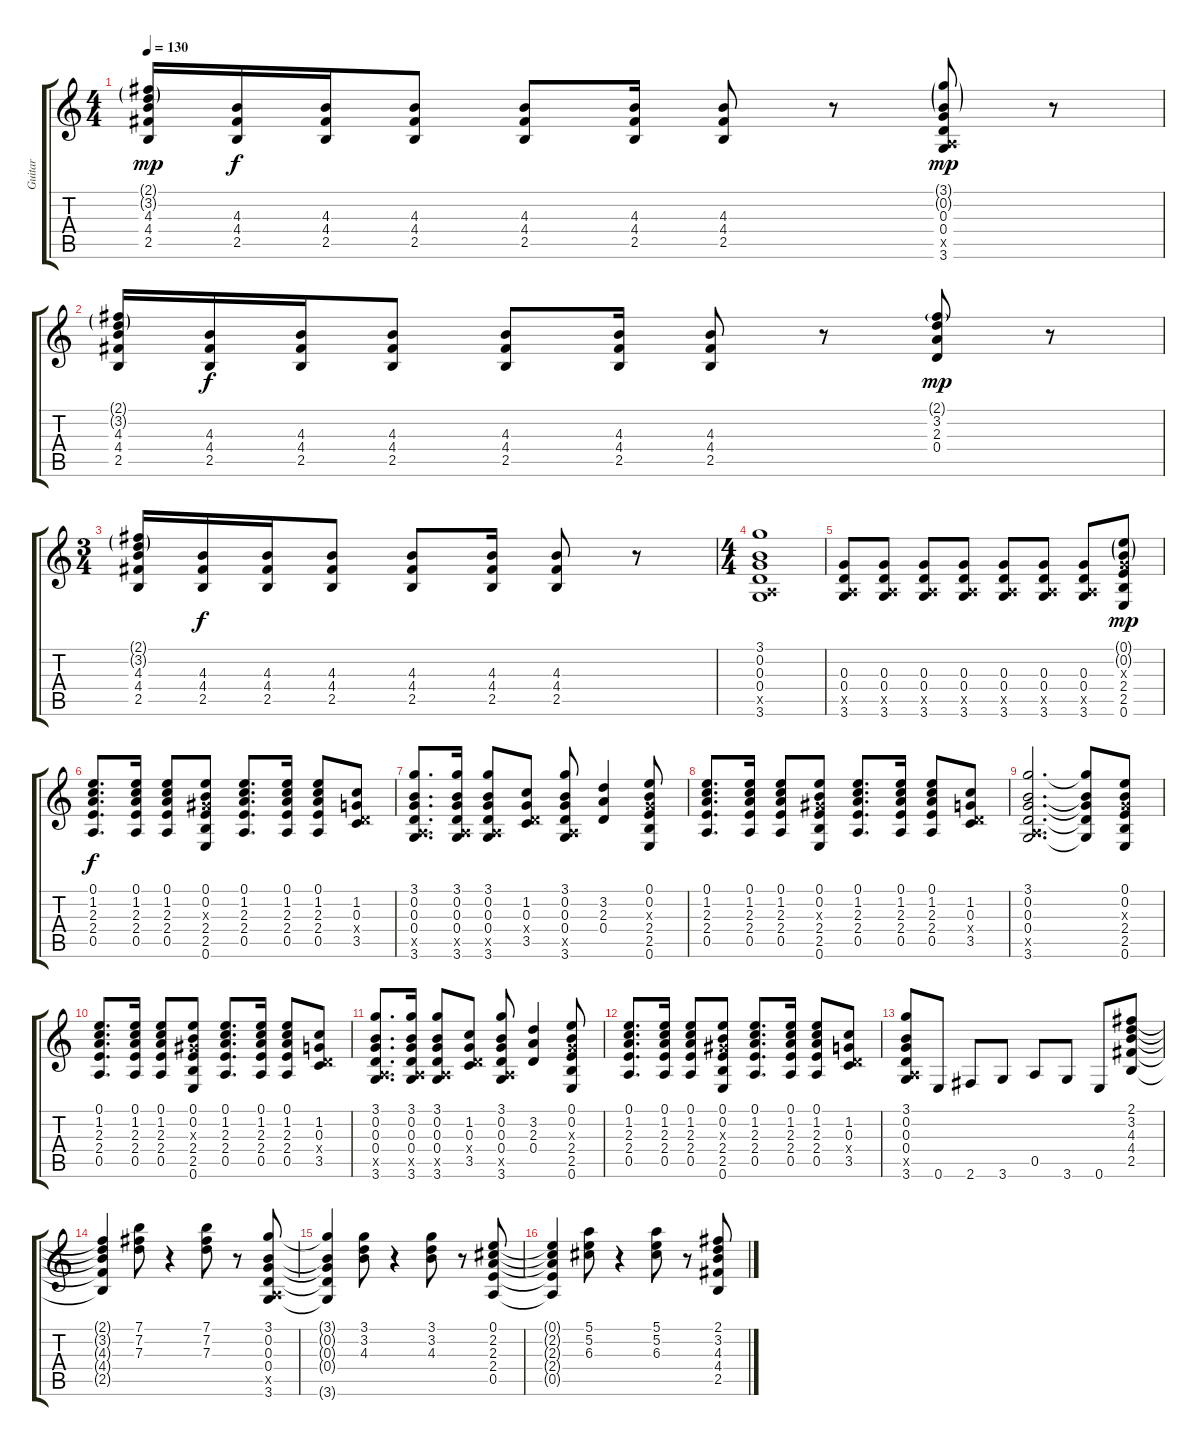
\track ("Guitar " "Guitar ") {instrument distortionguitar}
\staff {score tabs}
\tuning (E4 B3 G3 D3 A2 E2) {hide}
\ts (4 4)
\tempo 130
\clef g2
\ks c
(2.1{g} 3.2{g} 4.3 4.4 2.5).16{dy mp} (4.3 4.4 2.5).16{dy f} (4.3 4.4 2.5).16 (4.3 4.4 2.5).8 (4.3 4.4 2.5).8 (4.3 4.4 2.5).16 (4.3 4.4 2.5).8 r.8 (3.1{g} 0.2{g} 0.3 0.4 0.5{x} 3.6).8{dy mp} r.8 |
(2.1{g} 3.2{g} 4.3 4.4 2.5).16 (4.3 4.4 2.5).16{dy f} (4.3 4.4 2.5).16 (4.3 4.4 2.5).8 (4.3 4.4 2.5).8 (4.3 4.4 2.5).16 (4.3 4.4 2.5).8 r.8 (2.1{g} 3.2 2.3 0.4).8{dy mp} r.8 |
\ts (3 4)
(2.1{g} 3.2{g} 4.3 4.4 2.5).16 (4.3 4.4 2.5).16{dy f} (4.3 4.4 2.5).16 (4.3 4.4 2.5).8 (4.3 4.4 2.5).8 (4.3 4.4 2.5).16 (4.3 4.4 2.5).8 r.8 |
\ts (4 4)
(3.1 0.2 0.3 0.4 0.5{x} 3.6).1 |
(0.3 0.4 0.5{x} 3.6).8 (0.3 0.4 0.5{x} 3.6).8 (0.3 0.4 0.5{x} 3.6).8 (0.3 0.4 0.5{x} 3.6).8 (0.3 0.4 0.5{x} 3.6).8 (0.3 0.4 0.5{x} 3.6).8 (0.3 0.4 0.5{x} 3.6).8 (0.1{g} 0.2{g} 0.3{x} 2.4 2.5 0.6).8{dy mp} |
(0.1 1.2 2.3 2.4 0.5).8{d dy f} (0.1 1.2 2.3 2.4 0.5).16 (0.1 1.2 2.3 2.4 0.5).8 (0.1 0.2 1.3{x} 2.4 2.5 0.6).8 (0.1 1.2 2.3 2.4 0.5).8{d} (0.1 1.2 2.3 2.4 0.5).16 (0.1 1.2 2.3 2.4 0.5).8 (1.2 0.3 0.4{x} 3.5).8 |
(3.1 0.2 0.3 0.4 0.5{x} 3.6).8{d} (3.1 0.2 0.3 0.4 0.5{x} 3.6).16 (3.1 0.2 0.3 0.4 0.5{x} 3.6).8 (1.2 0.3 0.4{x} 3.5).8 (3.1 0.2 0.3 0.4 0.5{x} 3.6).8 (3.2 2.3 0.4).4 (0.1 0.2 0.3{x} 2.4 2.5 0.6).8 |
(0.1 1.2 2.3 2.4 0.5).8{d} (0.1 1.2 2.3 2.4 0.5).16 (0.1 1.2 2.3 2.4 0.5).8 (0.1 0.2 1.3{x} 2.4 2.5 0.6).8 (0.1 1.2 2.3 2.4 0.5).8{d} (0.1 1.2 2.3 2.4 0.5).16 (0.1 1.2 2.3 2.4 0.5).8 (1.2 0.3 0.4{x} 3.5).8 |
(3.1 0.2 0.3 0.4 0.5{x} 3.6).2{d} (3.1{t} 0.2{t} 0.3{t} 0.4{t} 3.6{t}).8 (0.1 0.2 0.3{x} 2.4 2.5 0.6).8 |
(0.1 1.2 2.3 2.4 0.5).8{d} (0.1 1.2 2.3 2.4 0.5).16 (0.1 1.2 2.3 2.4 0.5).8 (0.1 0.2 1.3{x} 2.4 2.5 0.6).8 (0.1 1.2 2.3 2.4 0.5).8{d} (0.1 1.2 2.3 2.4 0.5).16 (0.1 1.2 2.3 2.4 0.5).8 (1.2 0.3 0.4{x} 3.5).8 |
(3.1 0.2 0.3 0.4 0.5{x} 3.6).8{d} (3.1 0.2 0.3 0.4 0.5{x} 3.6).16 (3.1 0.2 0.3 0.4 0.5{x} 3.6).8 (1.2 0.3 0.4{x} 3.5).8 (3.1 0.2 0.3 0.4 0.5{x} 3.6).8 (3.2 2.3 0.4).4 (0.1 0.2 0.3{x} 2.4 2.5 0.6).8 |
(0.1 1.2 2.3 2.4 0.5).8{d} (0.1 1.2 2.3 2.4 0.5).16 (0.1 1.2 2.3 2.4 0.5).8 (0.1 0.2 1.3{x} 2.4 2.5 0.6).8 (0.1 1.2 2.3 2.4 0.5).8{d} (0.1 1.2 2.3 2.4 0.5).16 (0.1 1.2 2.3 2.4 0.5).8 (1.2 0.3 0.4{x} 3.5).8 |
(3.1 0.2 0.3 0.4 0.5{x} 3.6).8 0.6.8 2.6.8 3.6.8 0.5.8 3.6.8 0.6.8 (2.1 3.2 4.3 4.4 2.5).8 |
(2.1{t} 3.2{t} 4.3{t} 4.4{t} 2.5{t}).4 (7.1 7.2 7.3).8 r.4 (7.1 7.2 7.3).8 r.8 (3.1 0.2 0.3 0.4 0.5{x} 3.6).8 |
(3.1{t} 0.2{t} 0.3{t} 0.4{t} 3.6{t}).4 (3.1 3.2 4.3).8 r.4 (3.1 3.2 4.3).8 r.8 (0.1 2.2 2.3 2.4 0.5).8 |
(0.1{t} 2.2{t} 2.3{t} 2.4{t} 0.5{t}).4 (5.1 5.2 6.3).8 r.4 (5.1 5.2 6.3).8 r.8 (2.1 3.2 4.3 4.4 2.5).8
